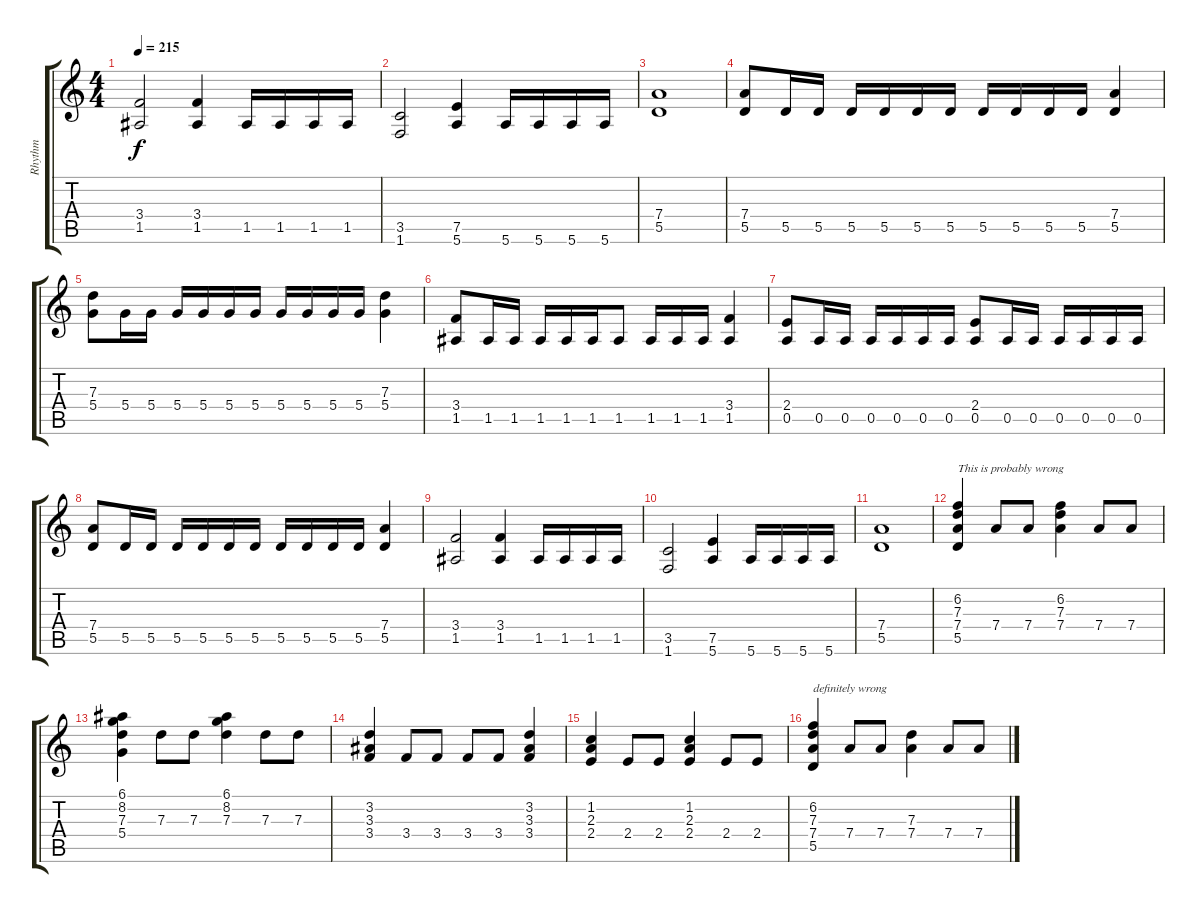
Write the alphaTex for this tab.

\track ("Rhythm" "Rhythm") {instrument distortionguitar}
\staff {score tabs}
\tuning (E4 B3 G3 D3 A2 E2) {hide}
\ts (4 4)
\tempo 215
\clef g2
\ks c
(3.4 1.5).2{dy f} (3.4 1.5).4 1.5.16 1.5.16 1.5.16 1.5.16 |
(3.5 1.6).2 (7.5 5.6).4 5.6.16 5.6.16 5.6.16 5.6.16 |
(7.4 5.5).1 |
(7.4 5.5).8 5.5.16 5.5.16 5.5.16 5.5.16 5.5.16 5.5.16 5.5.16 5.5.16 5.5.16 5.5.16 (7.4 5.5).4 |
(7.3 5.4).8 5.4.16 5.4.16 5.4.16 5.4.16 5.4.16 5.4.16 5.4.16 5.4.16 5.4.16 5.4.16 (7.3 5.4).4 |
(3.4 1.5).8 1.5.16 1.5.16 1.5.16 1.5.16 1.5.16 1.5.8 1.5.16 1.5.16 1.5.16 (3.4 1.5).4 |
(2.4 0.5).8 0.5.16 0.5.16 0.5.16 0.5.16 0.5.16 0.5.16 (2.4 0.5).8 0.5.16 0.5.16 0.5.16 0.5.16 0.5.16 0.5.16 |
(7.4 5.5).8 5.5.16 5.5.16 5.5.16 5.5.16 5.5.16 5.5.16 5.5.16 5.5.16 5.5.16 5.5.16 (7.4 5.5).4 |
(3.4 1.5).2 (3.4 1.5).4 1.5.16 1.5.16 1.5.16 1.5.16 |
(3.5 1.6).2 (7.5 5.6).4 5.6.16 5.6.16 5.6.16 5.6.16 |
(7.4 5.5).1 |
(6.2 7.3 7.4 5.5).4{txt "This is probably wrong"} 7.4.8 7.4.8 (6.2 7.3 7.4).4 7.4.8 7.4.8 |
(6.1 8.2 7.3 5.4).4 7.3.8 7.3.8 (6.1 8.2 7.3).4 7.3.8 7.3.8 |
(3.2 3.3 3.4).4 3.4.8 3.4.8 3.4.8 3.4.8 (3.2 3.3 3.4).4 |
(1.2 2.3 2.4).4 2.4.8 2.4.8 (1.2 2.3 2.4).4 2.4.8 2.4.8 |
(6.2 7.3 7.4 5.5).4{txt "definitely wrong"} 7.4.8 7.4.8 (7.3 7.4).4 7.4.8 7.4.8
